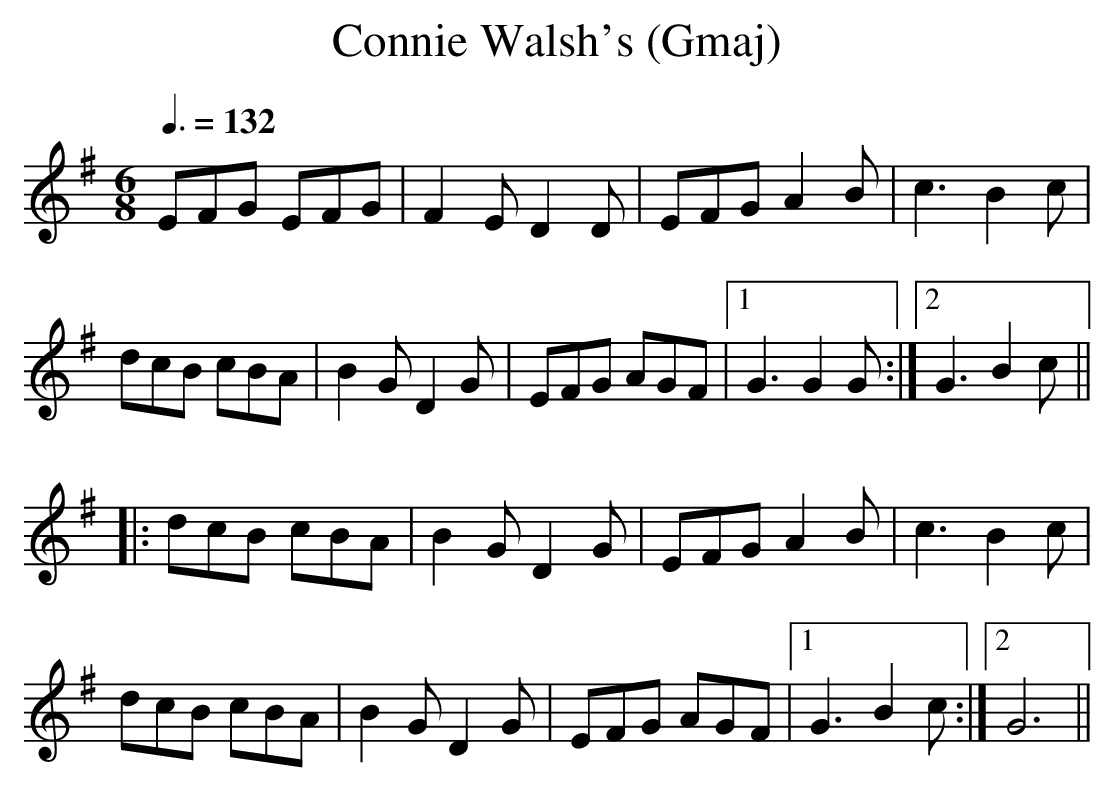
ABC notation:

X:1
T:Connie Walsh's (Gmaj)
Q:3/8=132
M:6/8
L:1/8
K:Gmaj
EFG EFG|F2E D2D|EFG A2B|c3 B2c|
dcB cBA|B2G D2G|EFG AGF|1G3 G2G:|2G3 B2c||
|:dcB cBA|B2G D2G|EFG A2B|c3 B2c|
dcB cBA|B2G D2G|EFG AGF|1G3 B2c:|2G6 ||
